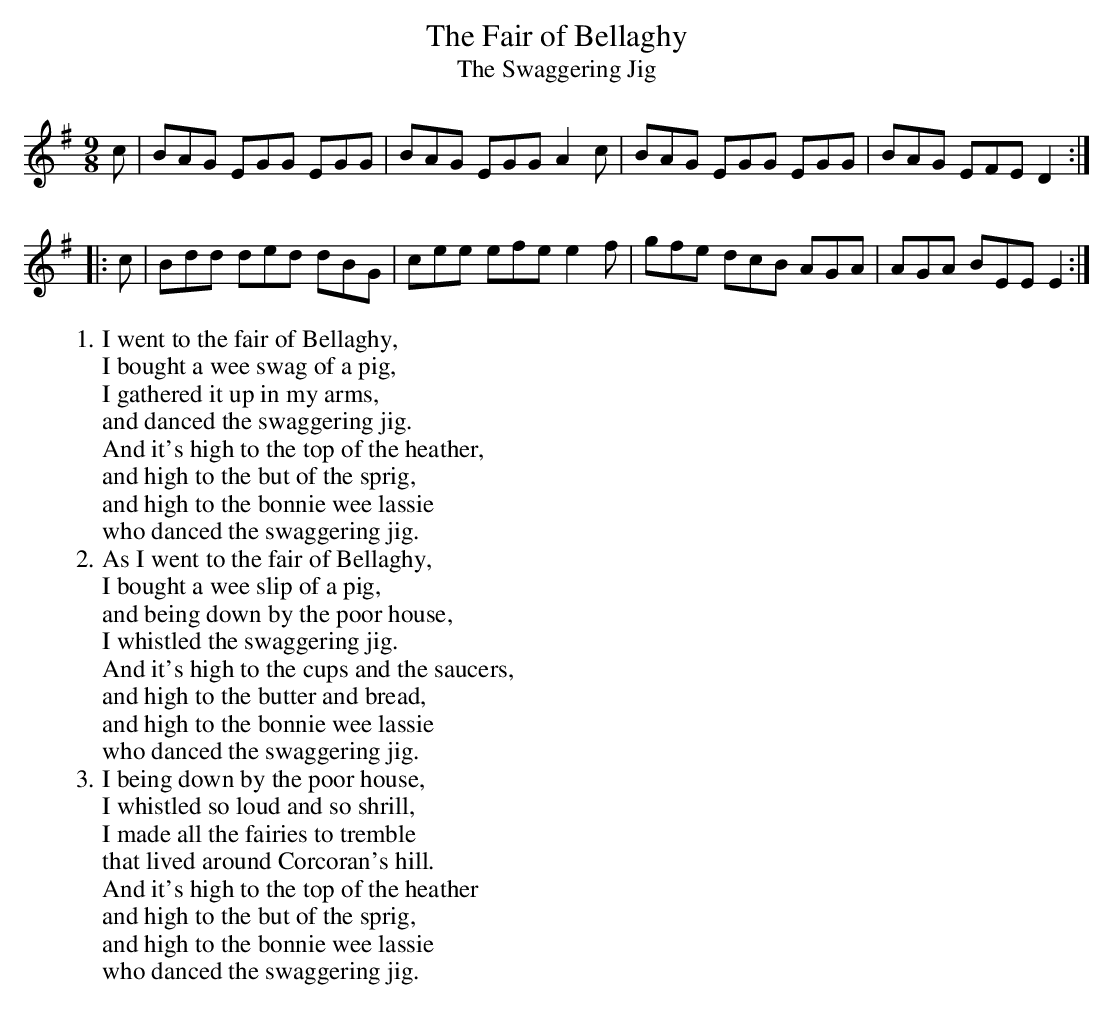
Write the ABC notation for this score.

X:1
T:Fair of Bellaghy, The
T:Swaggering Jig, The
M:9/8
K:G
c|BAG EGG EGG|BAG EGG A2c|BAG EGG EGG|BAG EFE D2:|
|:c|Bdd ded dBG|cee efe e2f|gfe dcB AGA|AGA BEE E2:|
W:1. I went to the fair of Bellaghy,
W:   I bought a wee swag of a pig,
W:   I gathered it up in my arms,
W:   and danced the swaggering jig.
W:   And it's high to the top of the heather,
W:   and high to the but of the sprig,
W:   and high to the bonnie wee lassie
W:   who danced the swaggering jig.
W:2. As I went to the fair of Bellaghy,
W:   I bought a wee slip of a pig,
W:   and being down by the poor house,
W:   I whistled the swaggering jig.
W:   And it's high to the cups and the saucers,
W:   and high to the butter and bread,
W:   and high to the bonnie wee lassie
W:   who danced the swaggering jig.
W:3. I being down by the poor house,
W:   I whistled so loud and so shrill,
W:   I made all the fairies to tremble
W:   that lived around Corcoran's hill.
W:   And it's high to the top of the heather
W:   and high to the but of the sprig,
W:   and high to the bonnie wee lassie
W:   who danced the swaggering jig.
W:
